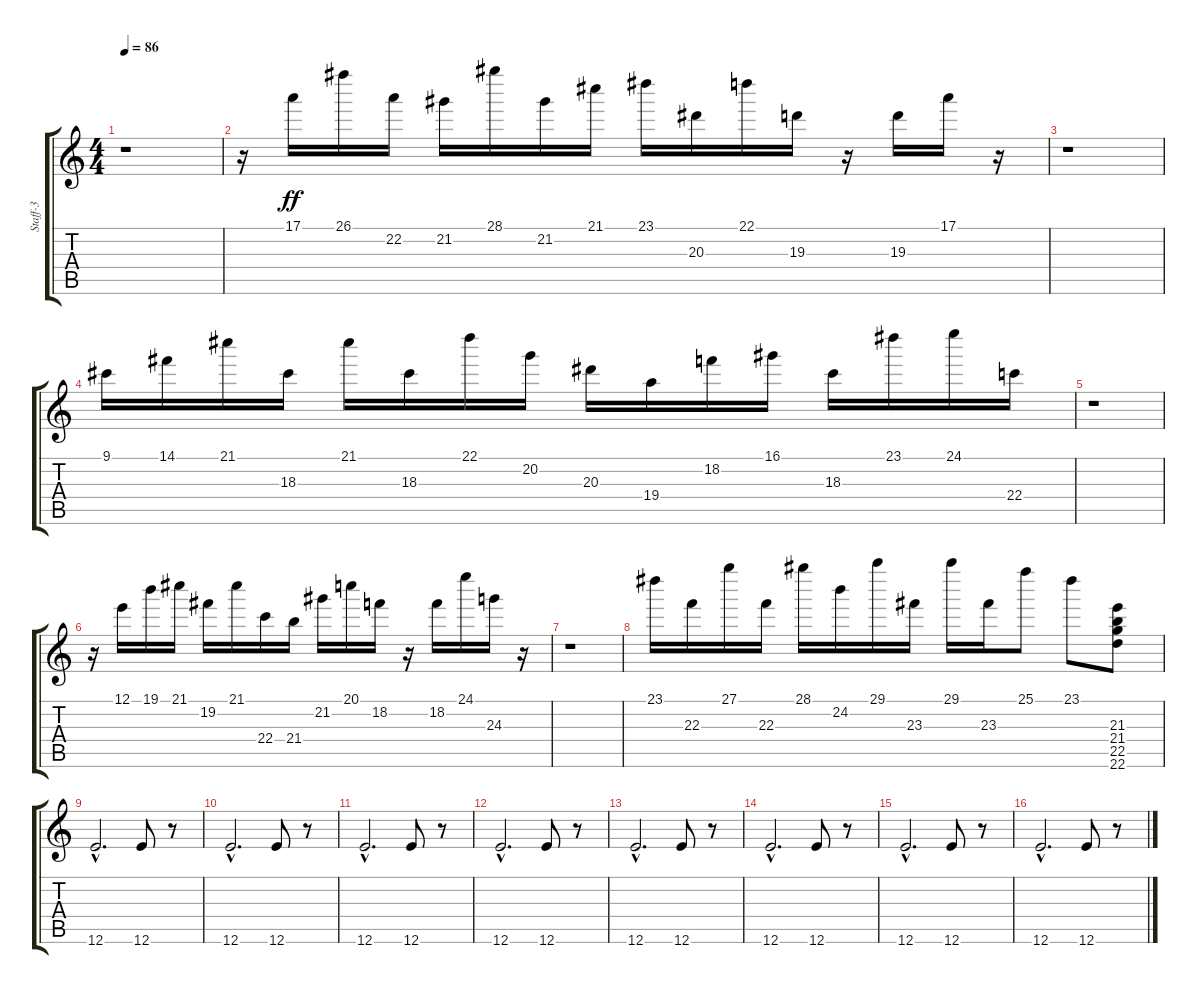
\track ("Staff-3" "Staff-3") {instrument distortionguitar}
\staff {score tabs}
\tuning (E4 B3 G3 D3 A2 E2) {hide}
\ts (4 4)
\tempo 86
\clef g2
\ks c
r.1{dy f} |
r.16 17.1.16{dy ff} 26.1.16 22.2.16 21.2.16 28.1.16 21.2.16 21.1.16 23.1.16 20.3.16 22.1.16 19.3.16 r.16 19.3.16 17.1.16 r.16 |
r.1 |
9.1.16 14.1.16 21.1.16 18.3.16 21.1.16 18.3.16 22.1.16 20.2.16 20.3.16 19.4.16 18.2.16 16.1.16 18.3.16 23.1.16 24.1.16 22.4.16 |
r.1 |
r.16 12.1.16 19.1.16 21.1.16 19.2.16 21.1.16 22.4.16 21.4.16 21.2.16 20.1.16 18.2.16 r.16 18.2.16 24.1.16 24.3.16 r.16 |
r.1 |
23.1.16 22.3.16 27.1.16 22.3.16 28.1.16 24.2.16 29.1.16 23.3.16 29.1.16 23.3.16 25.1.8 23.1.8 (21.3 21.4 22.5 22.6).8 |
12.6{hac}.2{d} 12.6.8 r.8 |
12.6{hac}.2{d} 12.6.8 r.8 |
12.6{hac}.2{d} 12.6.8 r.8 |
12.6{hac}.2{d} 12.6.8 r.8 |
12.6{hac}.2{d} 12.6.8 r.8 |
12.6{hac}.2{d} 12.6.8 r.8 |
12.6{hac}.2{d} 12.6.8 r.8 |
12.6{hac}.2{d} 12.6.8 r.8
